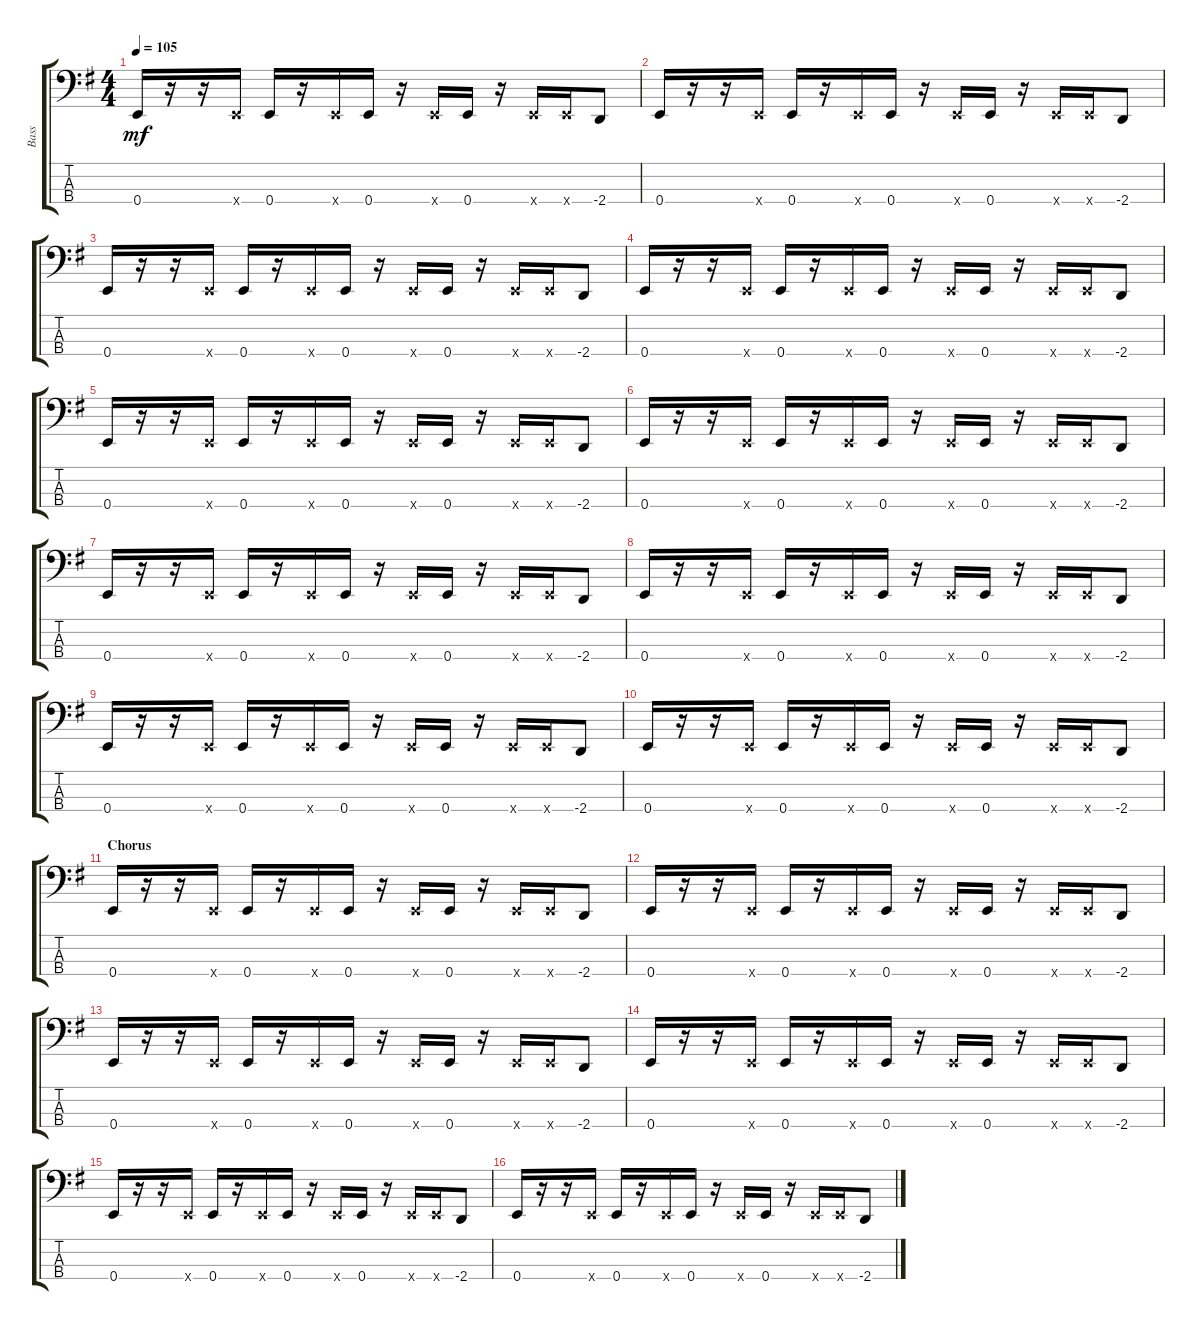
\track ("Bass" "Bass") {instrument electricbassfinger}
\staff {score tabs}
\tuning (G2 D2 A1 E1) {hide}
\ts (4 4)
\tempo 105
\clef f4
\ks eminor
0.4.16{dy mf} r.16 r.16 0.4{x}.16 0.4.16 r.16 0.4{x}.16 0.4.16 r.16 0.4{x}.16 0.4.16 r.16 0.4{x}.16 0.4{x}.16 -2.4.8 |
0.4.16 r.16 r.16 0.4{x}.16 0.4.16 r.16 0.4{x}.16 0.4.16 r.16 0.4{x}.16 0.4.16 r.16 0.4{x}.16 0.4{x}.16 -2.4.8 |
0.4.16 r.16 r.16 0.4{x}.16 0.4.16 r.16 0.4{x}.16 0.4.16 r.16 0.4{x}.16 0.4.16 r.16 0.4{x}.16 0.4{x}.16 -2.4.8 |
0.4.16 r.16 r.16 0.4{x}.16 0.4.16 r.16 0.4{x}.16 0.4.16 r.16 0.4{x}.16 0.4.16 r.16 0.4{x}.16 0.4{x}.16 -2.4.8 |
0.4.16 r.16 r.16 0.4{x}.16 0.4.16 r.16 0.4{x}.16 0.4.16 r.16 0.4{x}.16 0.4.16 r.16 0.4{x}.16 0.4{x}.16 -2.4.8 |
0.4.16 r.16 r.16 0.4{x}.16 0.4.16 r.16 0.4{x}.16 0.4.16 r.16 0.4{x}.16 0.4.16 r.16 0.4{x}.16 0.4{x}.16 -2.4.8 |
0.4.16 r.16 r.16 0.4{x}.16 0.4.16 r.16 0.4{x}.16 0.4.16 r.16 0.4{x}.16 0.4.16 r.16 0.4{x}.16 0.4{x}.16 -2.4.8 |
0.4.16 r.16 r.16 0.4{x}.16 0.4.16 r.16 0.4{x}.16 0.4.16 r.16 0.4{x}.16 0.4.16 r.16 0.4{x}.16 0.4{x}.16 -2.4.8 |
0.4.16 r.16 r.16 0.4{x}.16 0.4.16 r.16 0.4{x}.16 0.4.16 r.16 0.4{x}.16 0.4.16 r.16 0.4{x}.16 0.4{x}.16 -2.4.8 |
0.4.16 r.16 r.16 0.4{x}.16 0.4.16 r.16 0.4{x}.16 0.4.16 r.16 0.4{x}.16 0.4.16 r.16 0.4{x}.16 0.4{x}.16 -2.4.8 |
\section ("" "Chorus")
0.4.16 r.16 r.16 0.4{x}.16 0.4.16 r.16 0.4{x}.16 0.4.16 r.16 0.4{x}.16 0.4.16 r.16 0.4{x}.16 0.4{x}.16 -2.4.8 |
0.4.16 r.16 r.16 0.4{x}.16 0.4.16 r.16 0.4{x}.16 0.4.16 r.16 0.4{x}.16 0.4.16 r.16 0.4{x}.16 0.4{x}.16 -2.4.8 |
0.4.16 r.16 r.16 0.4{x}.16 0.4.16 r.16 0.4{x}.16 0.4.16 r.16 0.4{x}.16 0.4.16 r.16 0.4{x}.16 0.4{x}.16 -2.4.8 |
0.4.16 r.16 r.16 0.4{x}.16 0.4.16 r.16 0.4{x}.16 0.4.16 r.16 0.4{x}.16 0.4.16 r.16 0.4{x}.16 0.4{x}.16 -2.4.8 |
0.4.16 r.16 r.16 0.4{x}.16 0.4.16 r.16 0.4{x}.16 0.4.16 r.16 0.4{x}.16 0.4.16 r.16 0.4{x}.16 0.4{x}.16 -2.4.8 |
0.4.16 r.16 r.16 0.4{x}.16 0.4.16 r.16 0.4{x}.16 0.4.16 r.16 0.4{x}.16 0.4.16 r.16 0.4{x}.16 0.4{x}.16 -2.4.8
